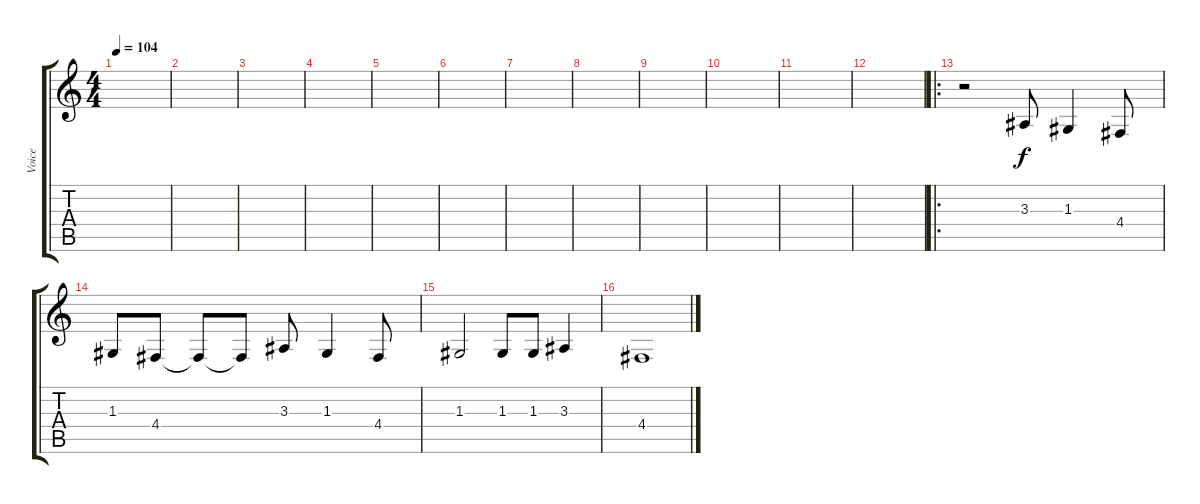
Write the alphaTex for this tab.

\track ("Voice" "Voice") {instrument clarinet}
\staff {score tabs}
\tuning (E4 B3 G3 D3 A2 E2) {hide}
\ts (4 4)
\tempo 104
\clef g2
\ks c
|
|
|
|
|
|
|
|
|
|
|
|
\ro
r.2 3.3.8 1.3.4 4.4.8 |
1.3.8 4.4.8 4.4{t}.8 4.4{t}.8 3.3.8 1.3.4 4.4.8 |
1.3.2 1.3.8 1.3.8 3.3.4 |
4.4.1
